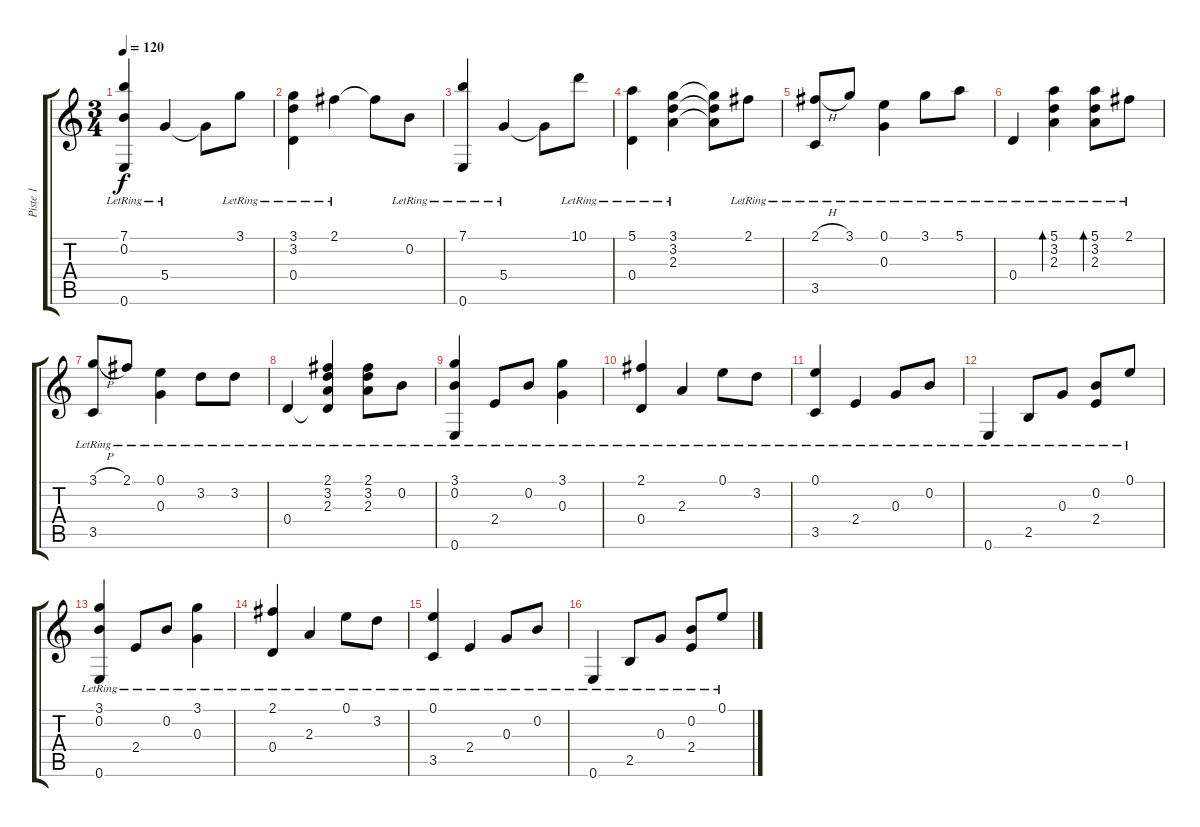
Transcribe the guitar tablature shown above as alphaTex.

\track ("Piste 1" "Piste 1") {instrument acousticguitarsteel}
\staff {score tabs}
\tuning (E4 B3 G3 D3 A2 E2) {hide}
\ts (3 4)
\tempo 120
\clef g2
\ks c
(7.1{lr} 0.2{lr} 0.6{lr}).4{dy f instrument acousticguitarsteel} 5.4{lr}.4 5.4{t}.8 3.1{lr}.8 |
(3.1{lr} 3.2{lr} 0.4{lr}).4 2.1{lr}.4 2.1{t}.8 0.2{lr}.8 |
(7.1{lr} 0.6{lr}).4 5.4{lr}.4 5.4{t}.8 10.1{lr}.8 |
(5.1{lr} 0.4{lr}).4 (3.1{lr} 3.2{lr} 2.3{lr}).4 (3.1{t} 3.2{t} 2.3{t}).8 2.1{lr}.8 |
(2.1{h} 3.5{lr}).8 3.1{lr}.8 (0.1{lr} 0.3{lr}).4 3.1{lr}.8 5.1{lr}.8 |
0.4{lr}.4 (5.1{lr} 3.2{lr} 2.3{lr}).4{bd 60} (5.1{lr} 3.2{lr} 2.3{lr}).8{bd 60} 2.1{lr}.8 |
(3.1{h} 3.5{lr}).8 2.1{lr}.8 (0.1{lr} 0.3{lr}).4 3.2{lr}.8 3.2{lr}.8 |
0.4{lr}.4 (2.1{lr} 3.2{lr} 2.3{lr} 0.4{t}).4 (2.1{lr} 3.2{lr} 2.3{lr}).8 0.2{lr}.8 |
(3.1{lr} 0.2{lr} 0.6{lr}).4 2.4{lr}.8 0.2{lr}.8 (3.1{lr} 0.3{lr}).4 |
(2.1{lr} 0.4{lr}).4 2.3{lr}.4 0.1{lr}.8 3.2{lr}.8 |
(0.1{lr} 3.5{lr}).4 2.4{lr}.4 0.3{lr}.8 0.2{lr}.8 |
0.6{lr}.4 2.5{lr}.8 0.3{lr}.8 (0.2{lr} 2.4{lr}).8 0.1{lr}.8 |
(3.1{lr} 0.2{lr} 0.6{lr}).4 2.4{lr}.8 0.2{lr}.8 (3.1{lr} 0.3{lr}).4 |
(2.1{lr} 0.4{lr}).4 2.3{lr}.4 0.1{lr}.8 3.2{lr}.8 |
(0.1{lr} 3.5{lr}).4 2.4{lr}.4 0.3{lr}.8 0.2{lr}.8 |
0.6{lr}.4 2.5{lr}.8 0.3{lr}.8 (0.2{lr} 2.4{lr}).8 0.1{lr}.8
